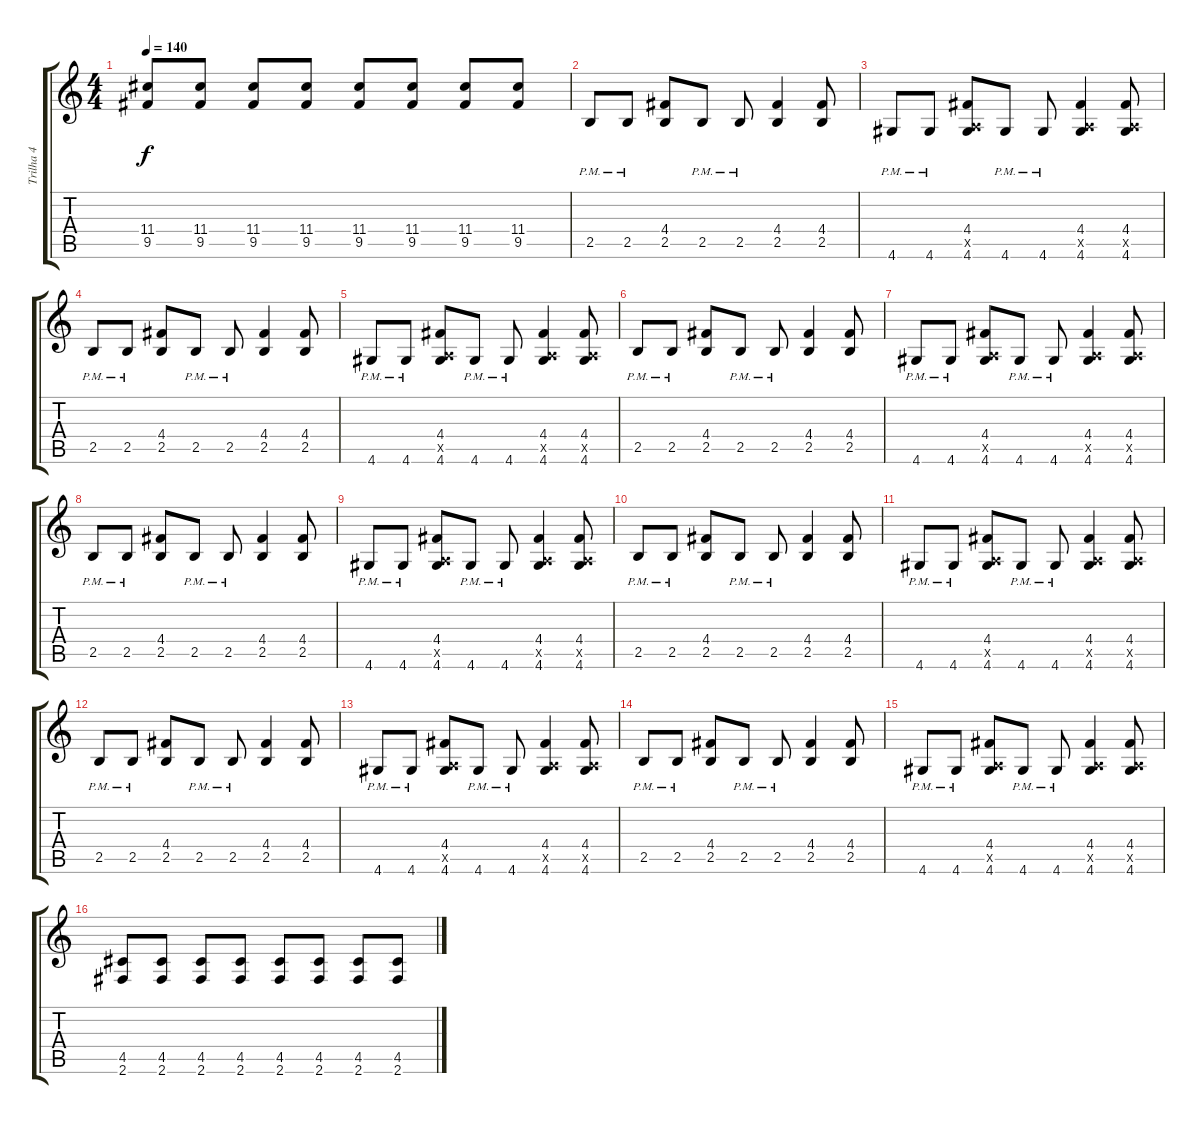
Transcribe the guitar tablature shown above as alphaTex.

\track ("Trilha 4" "Trilha 4") {instrument distortionguitar}
\staff {score tabs}
\tuning (E4 B3 G3 D3 A2 E2) {hide}
\ts (4 4)
\tempo 140
\clef g2
\ks c
(11.4 9.5).8{dy f} (11.4 9.5).8 (11.4 9.5).8 (11.4 9.5).8 (11.4 9.5).8 (11.4 9.5).8 (11.4 9.5).8 (11.4 9.5).8 |
2.5{pm}.8 2.5{pm}.8 (4.4 2.5).8 2.5{pm}.8 2.5{pm}.8 (4.4 2.5).4 (4.4 2.5).8 |
4.6{pm}.8 4.6{pm}.8 (4.4 0.5{x} 4.6).8 4.6{pm}.8 4.6{pm}.8 (4.4 0.5{x} 4.6).4 (4.4 0.5{x} 4.6).8 |
2.5{pm}.8 2.5{pm}.8 (4.4 2.5).8 2.5{pm}.8 2.5{pm}.8 (4.4 2.5).4 (4.4 2.5).8 |
4.6{pm}.8 4.6{pm}.8 (4.4 0.5{x} 4.6).8 4.6{pm}.8 4.6{pm}.8 (4.4 0.5{x} 4.6).4 (4.4 0.5{x} 4.6).8 |
2.5{pm}.8 2.5{pm}.8 (4.4 2.5).8 2.5{pm}.8 2.5{pm}.8 (4.4 2.5).4 (4.4 2.5).8 |
4.6{pm}.8 4.6{pm}.8 (4.4 0.5{x} 4.6).8 4.6{pm}.8 4.6{pm}.8 (4.4 0.5{x} 4.6).4 (4.4 0.5{x} 4.6).8 |
2.5{pm}.8 2.5{pm}.8 (4.4 2.5).8 2.5{pm}.8 2.5{pm}.8 (4.4 2.5).4 (4.4 2.5).8 |
4.6{pm}.8 4.6{pm}.8 (4.4 0.5{x} 4.6).8 4.6{pm}.8 4.6{pm}.8 (4.4 0.5{x} 4.6).4 (4.4 0.5{x} 4.6).8 |
2.5{pm}.8 2.5{pm}.8 (4.4 2.5).8 2.5{pm}.8 2.5{pm}.8 (4.4 2.5).4 (4.4 2.5).8 |
4.6{pm}.8 4.6{pm}.8 (4.4 0.5{x} 4.6).8 4.6{pm}.8 4.6{pm}.8 (4.4 0.5{x} 4.6).4 (4.4 0.5{x} 4.6).8 |
2.5{pm}.8 2.5{pm}.8 (4.4 2.5).8 2.5{pm}.8 2.5{pm}.8 (4.4 2.5).4 (4.4 2.5).8 |
4.6{pm}.8 4.6{pm}.8 (4.4 0.5{x} 4.6).8 4.6{pm}.8 4.6{pm}.8 (4.4 0.5{x} 4.6).4 (4.4 0.5{x} 4.6).8 |
2.5{pm}.8 2.5{pm}.8 (4.4 2.5).8 2.5{pm}.8 2.5{pm}.8 (4.4 2.5).4 (4.4 2.5).8 |
4.6{pm}.8 4.6{pm}.8 (4.4 0.5{x} 4.6).8 4.6{pm}.8 4.6{pm}.8 (4.4 0.5{x} 4.6).4 (4.4 0.5{x} 4.6).8 |
(4.5 2.6).8{instrument distortionguitar} (4.5 2.6).8 (4.5 2.6).8 (4.5 2.6).8 (4.5 2.6).8 (4.5 2.6).8 (4.5 2.6).8 (4.5 2.6).8
